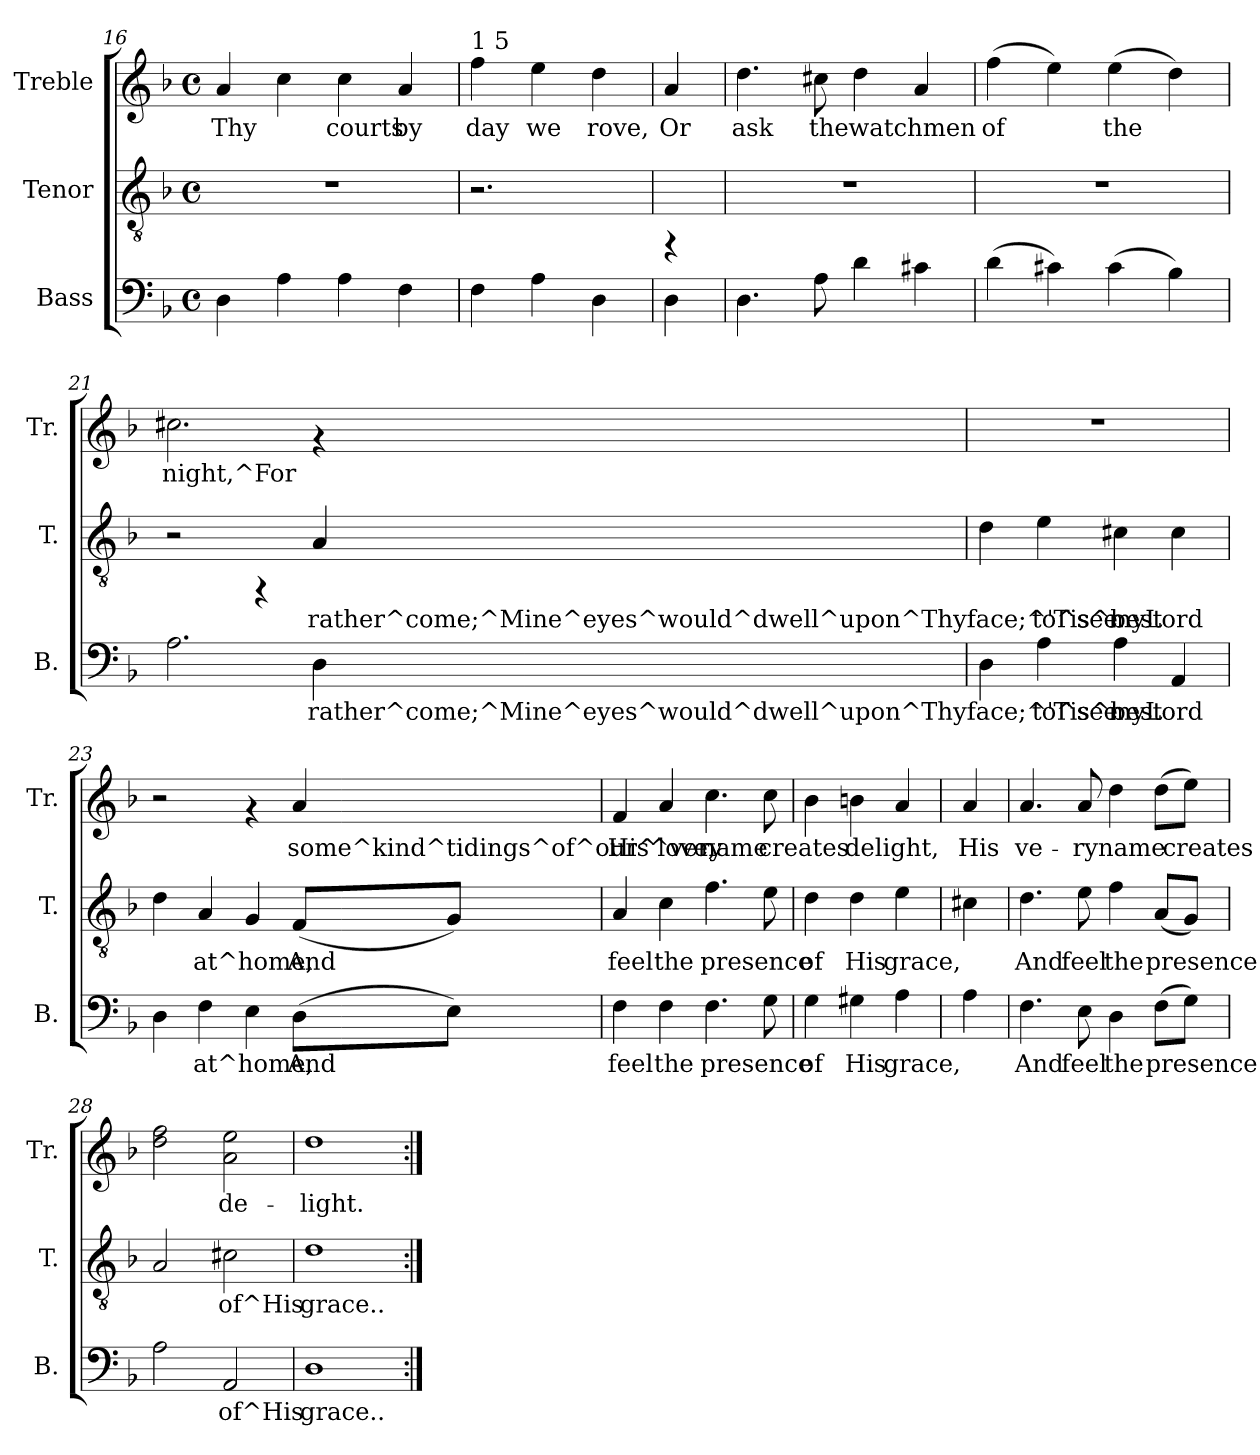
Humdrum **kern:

**kern	**text	**kern	**text	**kern	**text
*part3	*part3	*part2	*part2	*part1	*part1
*staff3	*staff3	*staff2	*staff2	*staff1	*staff1
*I"Bass	*	*I"Tenor	*	*I"Treble	*
*I'B.	*	*I'T.	*	*I'Tr.	*
*clefF4	*	*clefGv2	*	*clefG2	*
*k[b-]	*	*k[b-]	*	*k[b-]	*
*F:	*	*F:	*	*F:	*
*M4/4	*	*M4/4	*	*M4/4	*
*met(c)	*	*met(c)	*	*met(c)	*
=16	=16	=16	=16	=16	=16
!	!LO:LY:a:rj	!	!	!	!LO:LY:b:rj
4D\	.	1r	.	4a/	Thy
!	!LO:LY:a:rj	!	!	!	!LO:LY:b:rj
4A\	.	.	.	4cc\	.
!	!LO:LY:a:rj	!	!	!	!LO:LY:b:rj
4A\	.	.	.	4cc\	courts
!	!LO:LY:a:rj	!	!	!	!LO:LY:b:rj
4F\	.	.	.	4a/	by
!!LO:LB:g=z
=17	=17	=17	=17	=17	=17
!	!	!	!	!LO:TX:a:t=1 5	!
!	!LO:LY:a:rj	!	!	!	!LO:LY:b:rj
4F\	.	2.r	.	4ff\	day
!	!LO:LY:a:rj	!	!	!	!LO:LY:b:rj
4A\	.	.	.	4ee\	we
!	!LO:LY:a:rj	!	!	!	!LO:LY:b:rj
4D\	.	.	.	4dd\	rove,
=18	=18	=18	=18	=18	=18
!	!LO:LY:a:rj	!	!	!	!LO:LY:b:rj
4D\	.	4rFF	.	4a/	Or
=19	=19	=19	=19	=19	=19
!	!LO:LY:a:rj	!	!	!	!LO:LY:b:rj
4.D\	.	1r	.	4.dd\	ask
!	!LO:LY:a:rj	!	!	!	!LO:LY:b:rj
8A\	.	.	.	8cc#X\	the
!	!LO:LY:a:rj	!	!	!	!LO:LY:b:rj
4d\	.	.	.	4dd\	watchmen
!	!LO:LY:a:rj	!	!	!	!LO:LY:b:rj
4c#X\	.	.	.	4a/	.
=20	=20	=20	=20	=20	=20
!	!LO:LY:a:rj	!	!	!	!LO:LY:b:rj
(>4d\	.	1r	.	(>4ff\	of
!	!LO:LY:a:rj	!	!	!	!LO:LY:b:rj
4c#X\)	.	.	.	4ee\)	.
!	!LO:LY:a:rj	!	!	!	!LO:LY:b:rj
(>4c#\	.	.	.	(>4ee\	the
!	!LO:LY:a:rj	!	!	!	!LO:LY:b:rj
4B-\)	.	.	.	4dd\)	.
=21	=21	=21	=21	=21	=21
!	!LO:LY:a:rj	!	!	!	!LO:LY:b:rj
2.A\	.	2r	.	2.cc#X\	night,^For
.	.	4rFF	.	.	.
!	!LO:LY:a:rj	!	!LO:LY:b:rj	!	!
4D\	rather^come;^Mine^eyes^would^dwell^upon^Thyface;^'Tis^best	4A/	rather^come;^Mine^eyes^would^dwell^upon^Thyface;^'Tis^best	4rf	.
=22	=22	=22	=22	=22	=22
!	!LO:LY:a:rj	!	!LO:LY:b:rj	!	!
4D\	.	4d\	.	1r	.
!	!LO:LY:a:rj	!	!LO:LY:b:rj	!	!
4A\	to^see	4e\	to^see	.	.
!	!LO:LY:a:rj	!	!LO:LY:b:rj	!	!
4A\	myLord	4c#X\	myLord	.	.
!	!LO:LY:a:rj	!	!LO:LY:b:rj	!	!
4AA/	.	4c#\	.	.	.
=23	=23	=23	=23	=23	=23
!	!LO:LY:a:rj	!	!LO:LY:b:rj	!	!
4D\	.	4d\	.	2r	.
!	!LO:LY:a:rj	!	!LO:LY:b:rj	!	!
4F\	at^home,	4A/	at^home,	.	.
!	!LO:LY:a:rj	!	!LO:LY:b:rj	!	!
4E\	.	4G/	.	4rf	.
!	!LO:LY:a:rj	!	!LO:LY:b:rj	!	!LO:LY:b:rj
(>8D\L	And	(<8F/L	And	4a/	some^kind^tidings^of^our^love,
!	!LO:LY:a:rj	!	!LO:LY:b:rj	!	!
8E\J)	.	8G/J)	.	.	.
=24	=24	=24	=24	=24	=24
!	!LO:LY:a:rj	!	!LO:LY:b:rj	!	!LO:LY:b:rj
4F\	feel	4A/	feel	4f/	His^very
!	!LO:LY:a:rj	!	!LO:LY:b:rj	!	!LO:LY:b:rj
4F\	the	4c\	the	4a/	.
!	!LO:LY:a:rj	!	!LO:LY:b:rj	!	!LO:LY:b:rj
4.F\	presence	4.f\	presence	4.cc\	name
!	!LO:LY:a:rj	!	!LO:LY:b:rj	!	!LO:LY:b:rj
8G\	.	8e\	.	8cc\	creates
=25	=25	=25	=25	=25	=25
!	!LO:LY:a:rj	!	!LO:LY:b:rj	!	!LO:LY:b:rj
4G\	of	4d\	of	4b-\	.
!	!LO:LY:a:rj	!	!LO:LY:b:rj	!	!LO:LY:b:rj
4G#X\	His	4d\	His	4bn\	delight,
!	!LO:LY:a:rj	!	!LO:LY:b:rj	!	!LO:LY:b:rj
4A\	grace,	4e\	grace,	4a/	.
=26	=26	=26	=26	=26	=26
!	!LO:LY:a:rj	!	!LO:LY:b:rj	!	!LO:LY:b:rj
4A\	.	4c#X\	.	4a/	His
=27	=27	=27	=27	=27	=27
!	!LO:LY:a:rj	!	!LO:LY:b:rj	!	!LO:LY:b:rj
4.F\	And	4.d\	And	4.a/	ve-
!	!LO:LY:a:rj	!	!LO:LY:b:rj	!	!LO:LY:b:rj
8E\	feel	8e\	feel	8a/	-ryname
!	!LO:LY:a:rj	!	!LO:LY:b:rj	!	!LO:LY:b:rj
4D\	the	4f\	the	4dd\	.
!	!LO:LY:a:rj	!	!LO:LY:b:rj	!	!LO:LY:b:rj
(>8F\L	presence	(<8A/L	presence	(>8dd\L	.
!	!LO:LY:a:rj	!	!LO:LY:b:rj	!	!LO:LY:b:rj
8G\J)	.	8G/J)	.	8ee\J)	creates
=28	=28	=28	=28	=28	=28
!	!LO:LY:a:rj	!	!LO:LY:b:rj	!	!LO:LY:b:rj
2A\	.	2A/	.	2ff\ 2dd\	.
!	!LO:LY:a:rj	!	!LO:LY:b:rj	!	!LO:LY:b:rj
2AA/	of^His	2c#X\	of^His	2ee\ 2a\	de-
=29	=29	=29	=29	=29	=29
!	!LO:LY:a:rj	!	!LO:LY:b:rj	!	!LO:LY:b:rj
1D	grace..	1d	grace..	1dd	-light.
=:|!	=:|!	=:|!	=:|!	=:|!	=:|!
*-	*-	*-	*-	*-	*-
